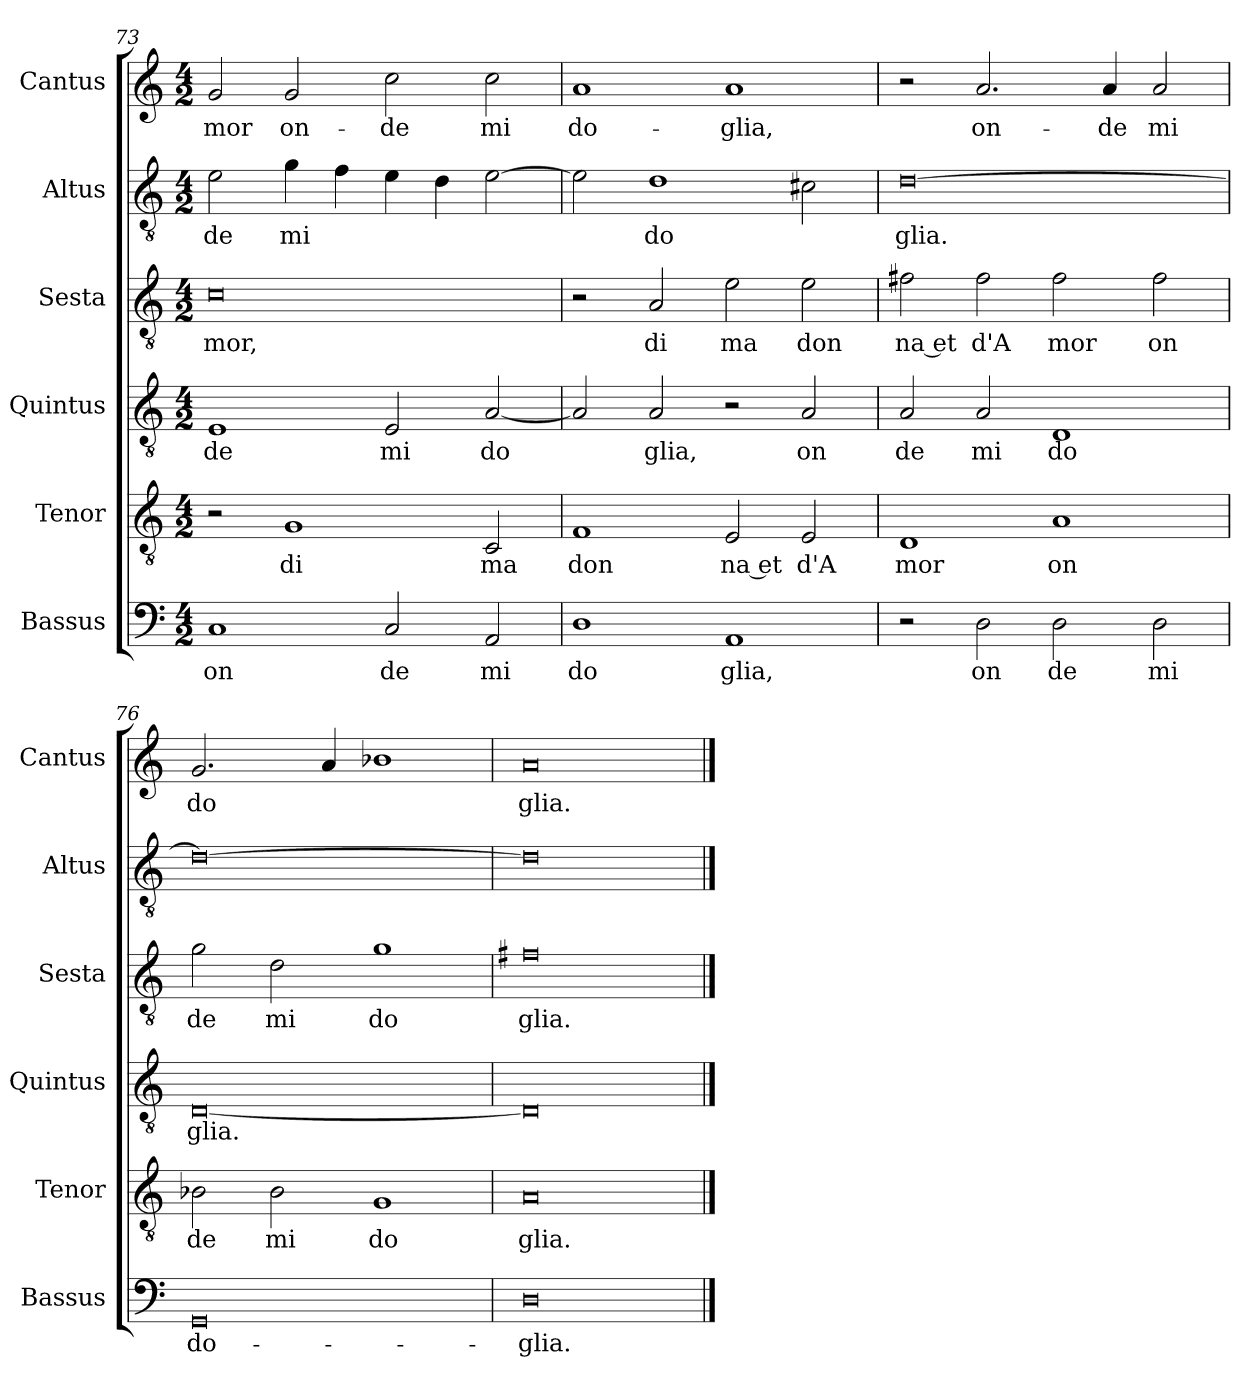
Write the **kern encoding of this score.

**kern	**text	**kern	**text	**kern	**text	**kern	**text	**kern	**text	**kern	**text
*part6	*part6	*part5	*part5	*part4	*part4	*part3	*part3	*part2	*part2	*part1	*part1
*staff6	*staff6	*staff5	*staff5	*staff4	*staff4	*staff3	*staff3	*staff2	*staff2	*staff1	*staff1
*I"Bassus	*	*I"Tenor	*	*I"Quintus	*	*I"Sesta	*	*I"Altus	*	*I"Cantus	*
*I'Bassus	*	*I'Tenor	*	*I'Quintus	*	*I'Sesta	*	*I'Altus	*	*I'Cantus	*
*clefF4	*	*clefGv2	*	*clefGv2	*	*clefGv2	*	*clefGv2	*	*clefG2	*
*k[]	*	*k[]	*	*k[]	*	*k[]	*	*k[]	*	*k[]	*
*M4/2	*	*M4/2	*	*M4/2	*	*M4/2	*	*M4/2	*	*M4/2	*
=73	=73	=73	=73	=73	=73	=73	=73	=73	=73	=73	=73
!	!LO:LY:b	!	!	!	!LO:LY:b	!	!LO:LY:b	!	!LO:LY:b	!	!LO:LY:b
1C	on	2r	.	1E	de	0c	mor,	2e\	de	2g/	-mor
!	!	!	!LO:LY:b	!	!	!	!	!	!LO:LY:b	!	!LO:LY:b
.	.	1G	di	.	.	.	.	4g\	mi	2g/	on-
.	.	.	.	.	.	.	.	4f\	.	.	.
!	!LO:LY:b	!	!	!	!LO:LY:b	!	!	!	!	!	!LO:LY:b
2C/	de	.	.	2E/	mi	.	.	4e\	.	2cc\	-de
.	.	.	.	.	.	.	.	4d\	.	.	.
!	!LO:LY:b	!	!LO:LY:b	!	!LO:LY:b	!	!	!	!	!	!LO:LY:b
2AA/	mi	2C/	ma	[2A/	do	.	.	[2e\	.	2cc\	mi
=74	=74	=74	=74	=74	=74	=74	=74	=74	=74	=74	=74
!	!LO:LY:b	!	!LO:LY:b	!	!	!	!	!	!	!	!LO:LY:b
1D	do	1F	don	2A/]	.	2r	.	2e\]	.	1a	do-
!	!	!	!	!	!LO:LY:b	!	!LO:LY:b	!	!LO:LY:b	!	!
.	.	.	.	2A/	glia,	2A/	di	1d	do	.	.
!	!LO:LY:b	!	!LO:LY:b	!	!	!	!LO:LY:b	!	!	!	!LO:LY:b
1AA	glia,	2E/	na et	2r	.	2e\	ma	.	.	1a	-glia,
!	!	!	!LO:LY:b	!	!LO:LY:b	!	!LO:LY:b	!	!	!	!
.	.	2E/	d'A	2A/	on	2e\	don	2c#X\	.	.	.
=75	=75	=75	=75	=75	=75	=75	=75	=75	=75	=75	=75
!	!	!	!LO:LY:b	!	!LO:LY:b	!	!LO:LY:b	!	!LO:LY:b	!	!
2r	.	1D	mor	2A/	de	2f#X\	na et	[0d	glia.	2r	.
!	!LO:LY:b	!	!	!	!LO:LY:b	!	!LO:LY:b	!	!	!	!LO:LY:b
2D\	on	.	.	2A/	mi	2f#\	d'A	.	.	2.a/	on-
!	!LO:LY:b	!	!LO:LY:b	!	!LO:LY:b	!	!LO:LY:b	!	!	!	!
2D\	de	1A	on	1D	do	2f#\	mor	.	.	.	.
!	!	!	!	!	!	!	!	!	!	!	!LO:LY:b
.	.	.	.	.	.	.	.	.	.	4a/	-de
!	!LO:LY:b	!	!	!	!	!	!LO:LY:b	!	!	!	!LO:LY:b
2D\	mi	.	.	.	.	2f#\	on	.	.	2a/	mi
=76	=76	=76	=76	=76	=76	=76	=76	=76	=76	=76	=76
!	!LO:LY:b	!	!LO:LY:b	!	!LO:LY:b	!	!LO:LY:b	!	!	!	!LO:LY:b
0GG	do-	2B-X\	de	[0D	glia.	2g\	de	0d_	.	2.g/	do
!	!	!	!LO:LY:b	!	!	!	!LO:LY:b	!	!	!	!
.	.	2B-\	mi	.	.	2d\	mi	.	.	.	.
.	.	.	.	.	.	.	.	.	.	4a/	.
!	!	!	!LO:LY:b	!	!	!	!LO:LY:b	!	!	!	!
.	.	1G	do	.	.	1g	do	.	.	1b-X	.
=77	=77	=77	=77	=77	=77	=77	=77	=77	=77	=77	=77
*	*	*	*	*	*	*k[f#]	*	*	*	*	*
*	*	*	*	*	*	*G:	*	*	*	*	*
!	!LO:LY:b	!	!LO:LY:b	!	!	!	!LO:LY:b	!	!	!	!LO:LY:b
0D	-glia.	0A	glia.	0D]	.	0f#	glia.	0d]	.	0a	glia.
==	==	==	==	==	==	==	==	==	==	==	==
*-	*-	*-	*-	*-	*-	*-	*-	*-	*-	*-	*-
